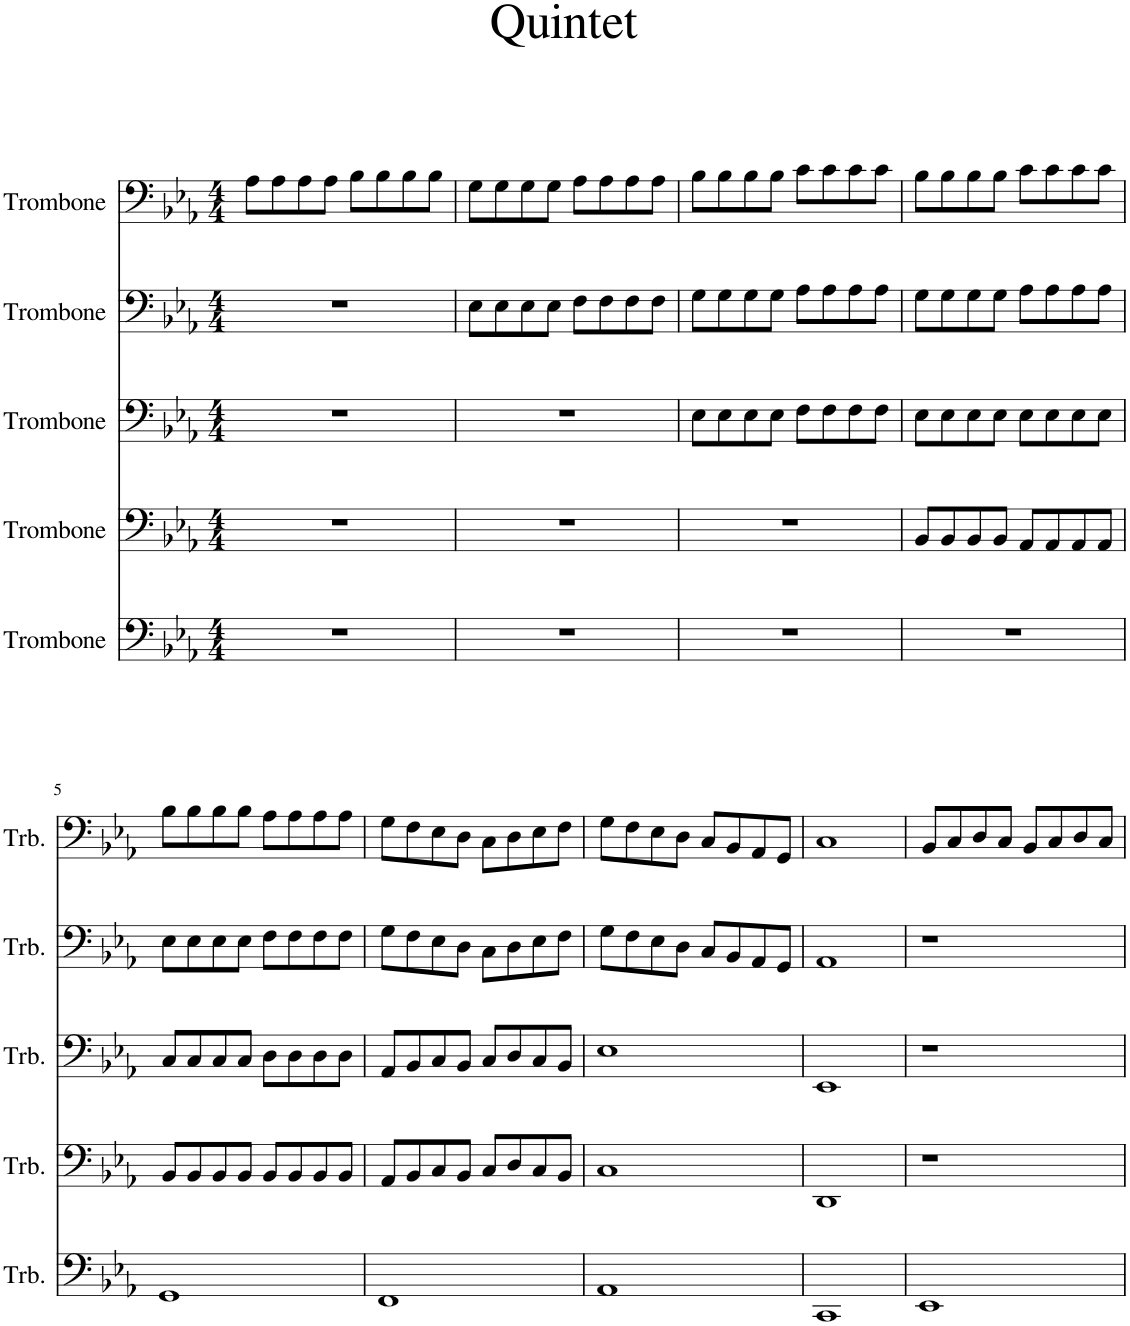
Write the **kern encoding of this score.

**kern	**kern	**kern	**kern	**kern
*part5	*part4	*part3	*part2	*part1
*staff5	*staff4	*staff3	*staff2	*staff1
*I"Trombone	*I"Trombone	*I"Trombone	*I"Trombone	*I"Trombone
*I'Trb.	*I'Trb.	*I'Trb.	*I'Trb.	*I'Trb.
*clefF4	*clefF4	*clefF4	*clefF4	*clefF4
*k[b-e-a-]	*k[b-e-a-]	*k[b-e-a-]	*k[b-e-a-]	*k[b-e-a-]
*M4/4	*M4/4	*M4/4	*M4/4	*M4/4
=1	=1	=1	=1	=1
1r	1r	1r	1r	8A-\L
.	.	.	.	8A-\
.	.	.	.	8A-\
.	.	.	.	8A-\J
.	.	.	.	8B-\L
.	.	.	.	8B-\
.	.	.	.	8B-\
.	.	.	.	8B-\J
=2	=2	=2	=2	=2
1r	1r	1r	8E-\L	8G\L
.	.	.	8E-\	8G\
.	.	.	8E-\	8G\
.	.	.	8E-\J	8G\J
.	.	.	8F\L	8A-\L
.	.	.	8F\	8A-\
.	.	.	8F\	8A-\
.	.	.	8F\J	8A-\J
=3	=3	=3	=3	=3
1r	1r	8E-\L	8G\L	8B-\L
.	.	8E-\	8G\	8B-\
.	.	8E-\	8G\	8B-\
.	.	8E-\J	8G\J	8B-\J
.	.	8F\L	8A-\L	8c\L
.	.	8F\	8A-\	8c\
.	.	8F\	8A-\	8c\
.	.	8F\J	8A-\J	8c\J
=4	=4	=4	=4	=4
1r	8BB-/L	8E-\L	8G\L	8B-\L
.	8BB-/	8E-\	8G\	8B-\
.	8BB-/	8E-\	8G\	8B-\
.	8BB-/J	8E-\J	8G\J	8B-\J
.	8AA-/L	8E-\L	8A-\L	8c\L
.	8AA-/	8E-\	8A-\	8c\
.	8AA-/	8E-\	8A-\	8c\
.	8AA-/J	8E-\J	8A-\J	8c\J
!!LO:LB:g=z
=5	=5	=5	=5	=5
1GG	8BB-/L	8C/L	8E-\L	8B-\L
.	8BB-/	8C/	8E-\	8B-\
.	8BB-/	8C/	8E-\	8B-\
.	8BB-/J	8C/J	8E-\J	8B-\J
.	8BB-/L	8D\L	8F\L	8A-\L
.	8BB-/	8D\	8F\	8A-\
.	8BB-/	8D\	8F\	8A-\
.	8BB-/J	8D\J	8F\J	8A-\J
=6	=6	=6	=6	=6
1FF	8AA-/L	8AA-/L	8G\L	8G\L
.	8BB-/	8BB-/	8F\	8F\
.	8C/	8C/	8E-\	8E-\
.	8BB-/J	8BB-/J	8D\J	8D\J
.	8C/L	8C/L	8C\L	8C\L
.	8D/	8D/	8D\	8D\
.	8C/	8C/	8E-\	8E-\
.	8BB-/J	8BB-/J	8F\J	8F\J
=7	=7	=7	=7	=7
1AA-	1C	1E-	8G\L	8G\L
.	.	.	8F\	8F\
.	.	.	8E-\	8E-\
.	.	.	8D\J	8D\J
.	.	.	8C/L	8C/L
.	.	.	8BB-/	8BB-/
.	.	.	8AA-/	8AA-/
.	.	.	8GG/J	8GG/J
=8	=8	=8	=8	=8
1CC	1DD	1EE-	1AA-	1C
=9	=9	=9	=9	=9
1EE-	1r	1r	1r	8BB-/L
.	.	.	.	8C/
.	.	.	.	8D/
.	.	.	.	8C/J
.	.	.	.	8BB-/L
.	.	.	.	8C/
.	.	.	.	8D/
.	.	.	.	8C/J
=	=	=	=	=
*-	*-	*-	*-	*-
